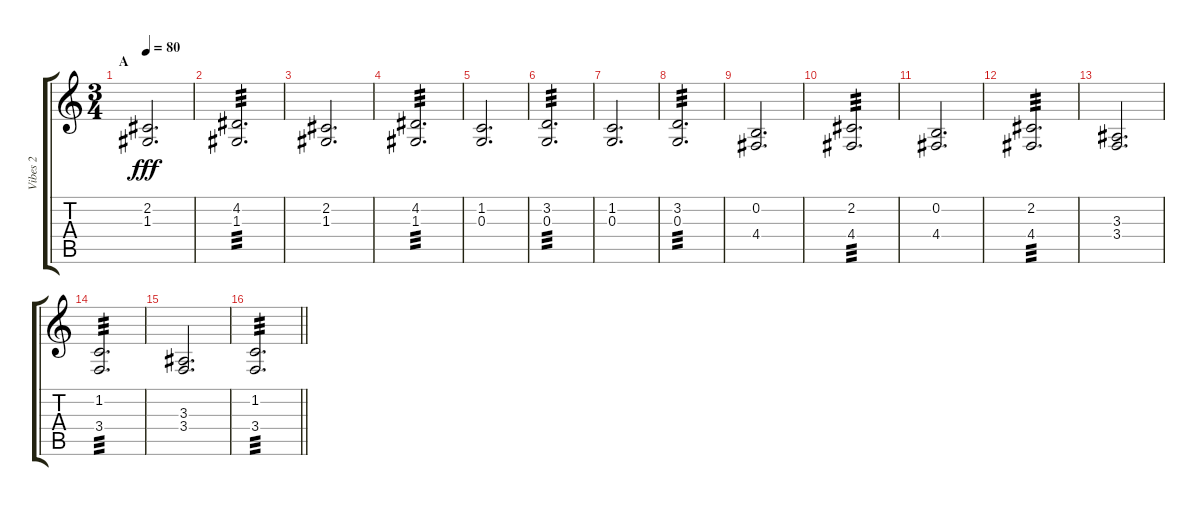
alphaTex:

\track ("Vibes 2" "Vibes 2") {instrument vibraphone}
\staff {score tabs}
\tuning (E4 B3 G3 D3 A2 E2) {hide}
\ts (3 4)
\section ("" "A")
\tempo 80
\clef g2
\ks c
(2.2 1.3).2{d dy fff instrument vibraphone} |
(4.2 1.3).2{d tp 3} |
(2.2 1.3).2{d} |
(4.2 1.3).2{d tp 3} |
(1.2 0.3).2{d} |
(3.2 0.3).2{d tp 3} |
(1.2 0.3).2{d} |
(3.2 0.3).2{d tp 3} |
(0.2 4.4).2{d} |
(2.2 4.4).2{d tp 3} |
(0.2 4.4).2{d} |
(2.2 4.4).2{d tp 3} |
(3.3 3.4).2{d} |
(1.2 3.4).2{d tp 3} |
(3.3 3.4).2{d} |
\barLineRight lightlight
(1.2 3.4).2{d tp 3}
